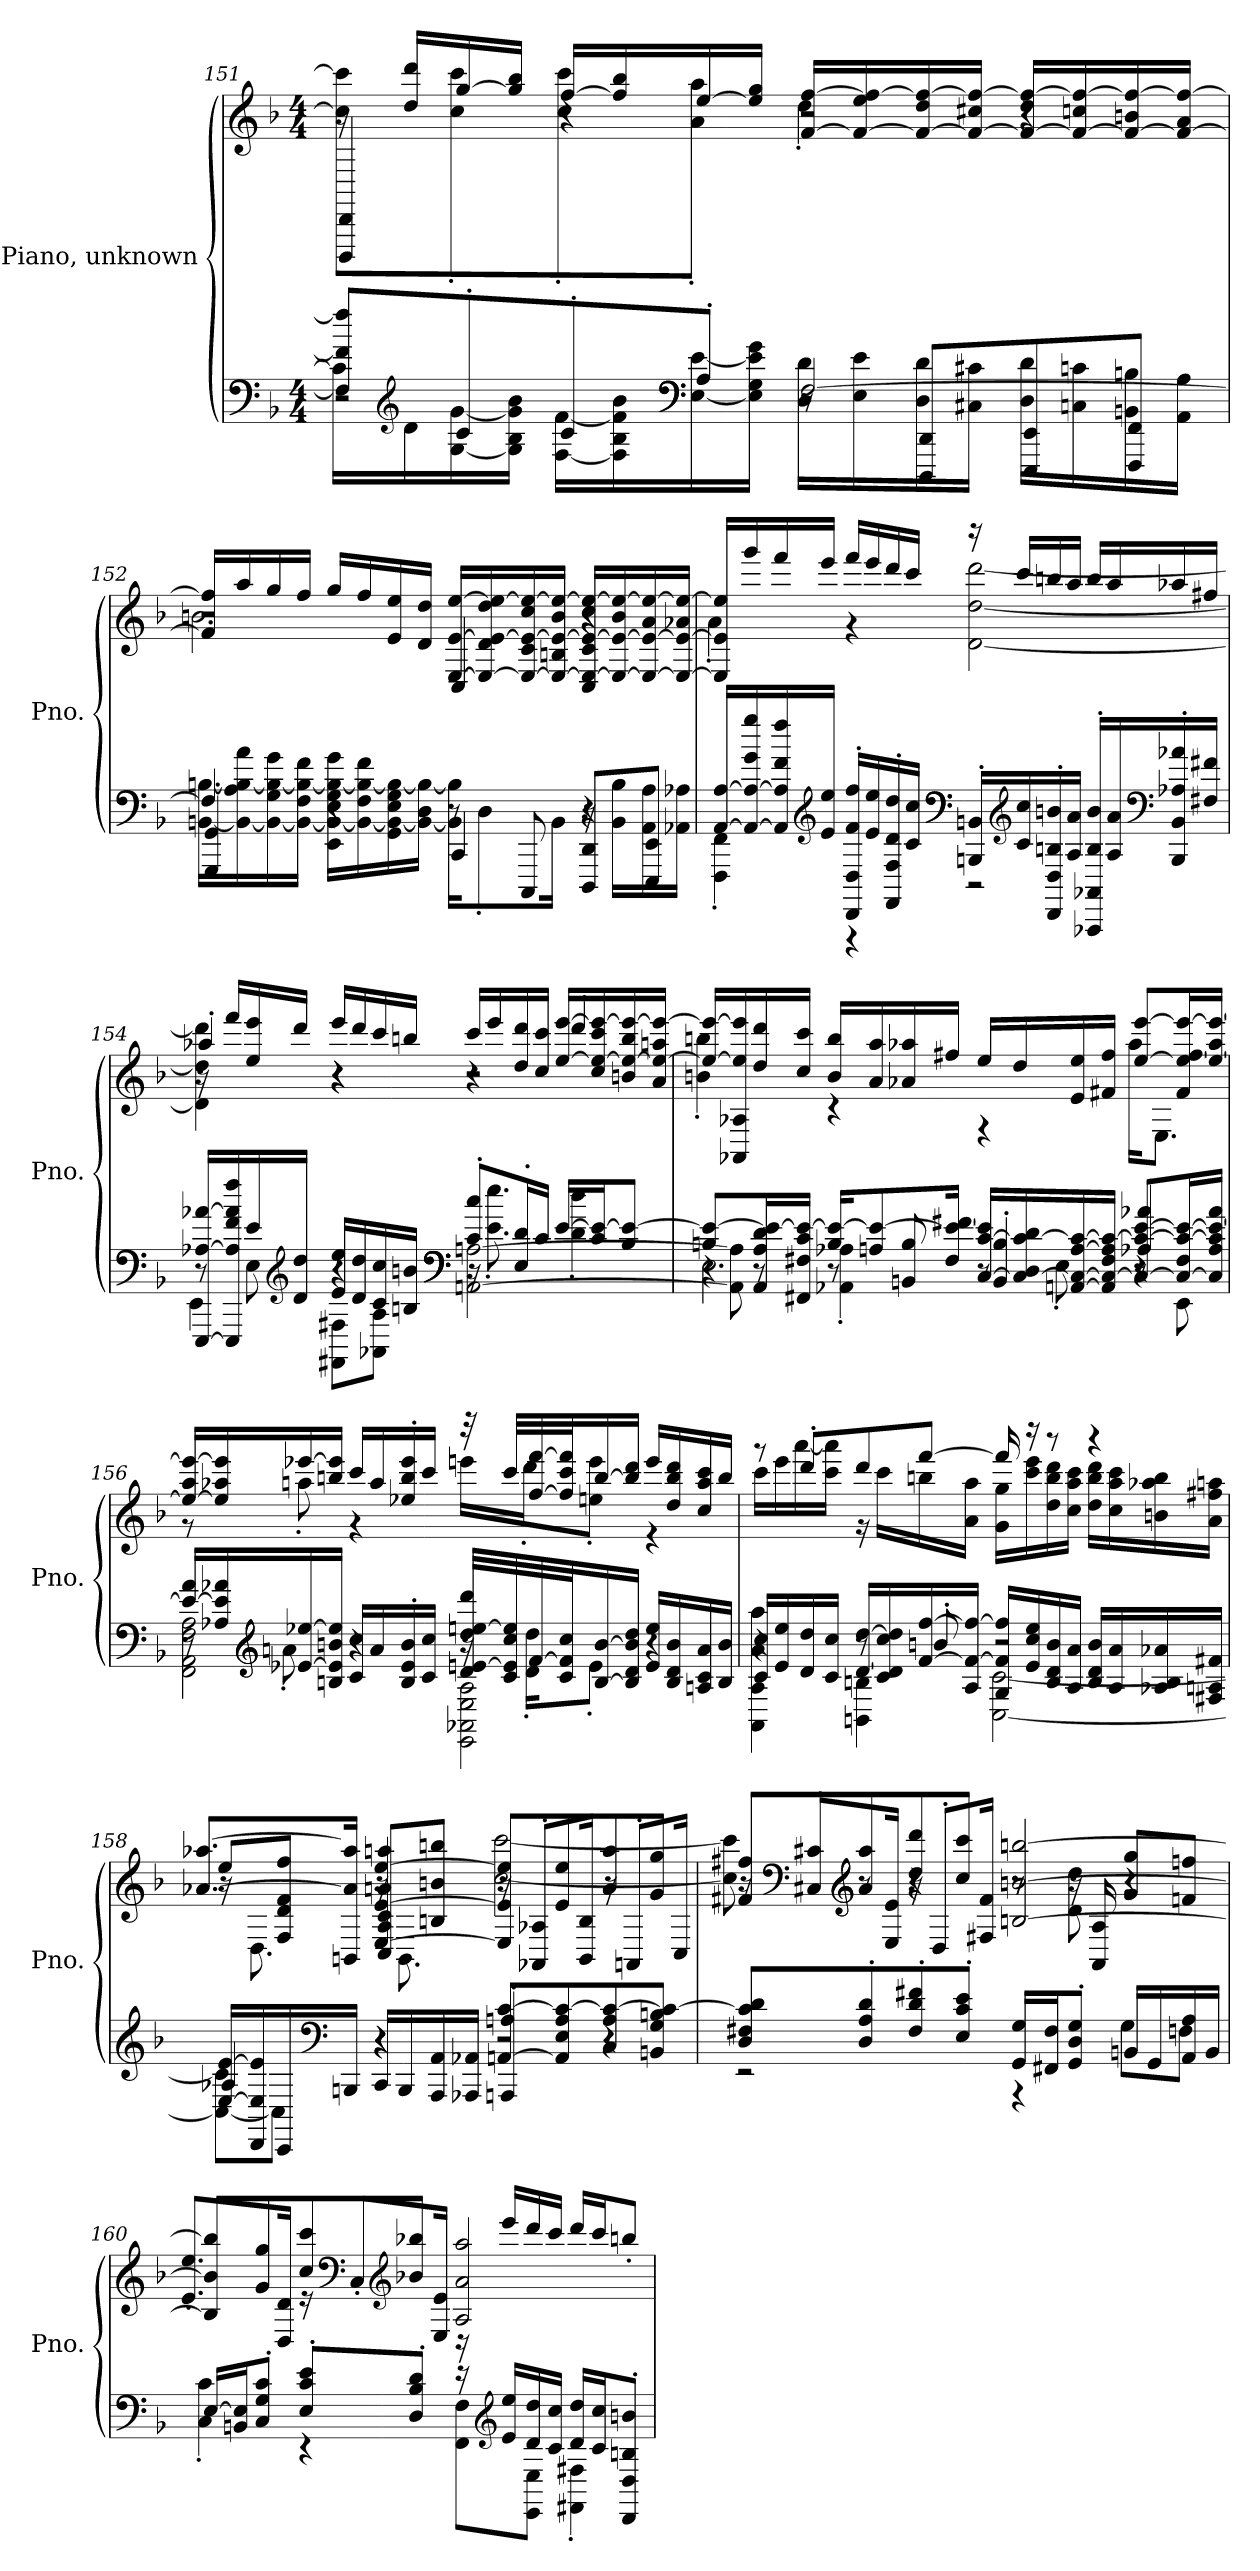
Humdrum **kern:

**kern	**kern
*part1	*part1
*staff2	*staff1
*I"Piano, unknown	*
*I'Pno.	*
!!LO:LB:g=z
*clefF4	*clefG2
*k[b-]	*k[b-]
*M4/4	*M4/4
=151	=151
*^	*^
*	*^	*	*^
8F/] 8f/] 8ff/]L	16c\LL]	2r	16r	8cc\] 8ccc\]L	4DDD/ 4DD/
*clefG2	*	*	*	*	*
.	16d\	.	16dd/ 16ddd/LL	.	.
8c'/	[16G\ [16g\	.	[16gg/	8cc\' 8ccc\'	.
.	16G\] 16B-\ 16g\] 16b-\JJ	.	16gg/] 16bb-/JJ	.	.
8c'/	[16F\ [16f\LL	.	[16ff/LL	8cc\' 8ccc\'	4r
.	16F\] 16B-\ 16f\] 16b-\	.	16ff/] 16bb-/	.	.
*clefF4	*	*	*	*	*
8A'/J	[16E\ [16e\	.	[16ee/	8a\' 8aa\'J	.
.	16E\] 16G\ 16e\] 16g\JJ	.	16ee/] 16gg/JJ	.	.
[2F/	16D\ 16d\LL	8r	[16f/ [16ff/LL	4dd'\	2r
.	16E\ 16e\	.	16f/_ 16ee/ 16ff/_	.	.
.	16D\ 16d\	8DDD/ 8DD/L	16f/_ 16dd/ 16ff/_	.	.
.	16C#X\ 16c#X\JJ	.	16f/_ 16cc#X/ 16ff/_JJ	.	.
.	16D\ 16d\LL	8EEE/ 8EE/	16f/_ 16dd/ 16ff/_LL	4r	.
.	16Cn\ 16cn\	.	16f/_ 16ccn/ 16ff/_	.	.
.	16BBn\ 16Bn\	8FFF/ 8FF/J	16f/_ 16bn/ 16ff/_	.	.
.	16AA\ 16A\JJ	.	16f/_ 16a/ 16ff/_JJ	.	.
!!LO:LB:g=z	!!	!!
=152	=152	=152	=152	=152	=152
4F/]	[16BBn\ [16Bn\LL	4GGG/' 4GG/'	16f/] 16ff/]LL	2.bn\	2r
.	16BB\_ 16A\ 16B\_ 16a\	.	16aa/	.	.
.	16BB\_ 16G\ 16B\_ 16g\	.	16gg/	.	.
.	16BB\_ 16F\ 16B\_ 16f\JJ	.	16ff/JJ	.	.
4r	16EE\ 16BB\_ 16E\ 16G\ 16B\_ 16g\LL	4r	16gg/LL	.	.
.	16BB\_ 16F\ 16B\_ 16f\	.	16ff/	.	.
.	16GG\ 16BB\_ 16E\ 16G\ 16B\_	.	16e/ 16ee/	.	.
.	16BB\_ 16D\ 16B\_JJ	.	16d/ 16dd/JJ	.	.
8r	16BB\] 16B\]KL	4CC/	[16E/ [16e/ [16ee/LL	.	4C/
.	8D'\	.	16E/_ 16d/ 16e/_ 16dd/ 16ee/_	.	.
8CCC/	.	.	16E/_ 16c/ 16e/_ 16cc/ 16ee/_	.	.
.	16BB\Jk	.	16E/_ 16Bn/ 16e/_ 16b/ 16ee/_JJ	.	.
4r	16r	8DDD/ 8DD/L	16C/ 16E/_ 16c/ 16e/_ 16cc/ 16ee/_LL	4r	4r
.	16BB\ 16B\LL	.	16E/_ 16e/_ 16b/ 16ee/_	.	.
.	16AA\ 16A\	8EEE/ 8EE/J	16E/_ 16e/_ 16a/ 16ee/_	.	.
.	16AA-X\ 16A-X\JJ	.	16E/_ 16e/_ 16a-X/ 16ee/_JJ	.	.
*	*v	*v	*	*	*
*	*	*	*v	*v
!!LO:PB:g=z
=153	=153	=153	=153
[16AA/ [16A/LL	4FFF\' 4FF\'	16E/] 16e/] 16ee/]LL	4a'\
16AA/_ 16A/_ 16g/ 16gg/	.	16ggg/	.
16AA/] 16A/] 16f/ 16ff/	.	16fff/	.
*clefG2	*	*	*
16e/ 16ee/JJ	.	16eee/JJ	.
16DD/' 16D/' 16f/' 16ff/'LL	4r	16fff/LL	4r
16e/ 16ee/	.	16eee/	.
16FF/' 16F/' 16d/' 16dd/'	.	16ddd/	.
16c/ 16cc/JJ	.	16ccc/JJ	.
*clefF4	*	*	*
16BBBn/' 16BBn/'LL	2r	16r	[2d\ [2dd\ [2ddd\
*clefG2	*	*	*
16c/ 16cc/	.	16ccc/LL	.
16DD/' 16D/' 16Bn/' 16bn/'	.	16bbn/	.
16A/ 16a/JJ	.	16aa/JJ	.
16AAA-X/' 16AA-X/' 16B/' 16b/'LL	.	16bb/LL	.
16A/ 16a/	.	16aa/	.
*clefF4	*	*	*
16BBB/' 16BB/' 16A-X/' 16a-X/'	.	16aa-X/	.
16F#X/ 16f#X/JJ	.	16ff#X/JJ	.
!!LO:LB:g=z
=154	=154	=154	=154
*	*^	*	*^
[16EEE/ [16A-X/ [16a-X/LL	8r	4EE\	16r	4d\] 4dd\] 4ddd\]	4aa-X'/
16EEE/] 16A-/] 16f/ 16a-/] 16ff/	.	.	16fff/LL	.	.
16e/	8E\	.	16ee/ 16eee/	.	.
*clefG2	*	*	*	*	*
16d/ 16dd/JJ	.	.	16ddd/JJ	.	.
16e/ 16ee/LL	4r	8FF#X\ 8F#X\L	16eee/LL	4r	4r
16d/ 16dd/	.	.	16ddd/	.	.
16c/ 16cc/	.	8AA-X\ 8A-\J	16ccc/	.	.
16Bn/ 16bn/JJ	.	.	16bbn/JJ	.	.
*clefF4	*	*	*	*	*
8c/' 8cc/'L	16r	[2AAn\ [2An\	16ccc/LL	2r	4r
.	8.e\' 8.ee\'	.	16eee/	.	.
16E/' 16d/'L	.	.	16dd/ 16ddd/	.	.
16c/JJ	.	.	16cc/ 16ccc/JJ	.	.
[16e/LL	4d\' 4dd\'	.	[16ee/ [16eee/LL	.	4ddd'/
16c/ 16e/_J	.	.	16cc/ 16ee/_ 16ccc/ 16eee/_	.	.
8B/ 8e/_J	.	.	16bn/ 16ee/_ 16bb/ 16eee/_	.	.
.	.	.	16a/ 16ee/_ 16aan/ 16eee/_JJ	.	.
*	*	*	*	*v	*v
!!LO:LB:g=z
=155	=155	=155	=155	=155
*	*	*^	*	*
8Bn/ 8e/_L	2.E\	4r	8AA\] 8A\]	16ee/_ 16eee/_LL	4bn\' 4bbn\'
.	.	.	.	16AA-X/ 16A-X/ 16ee/] 16eee/]	.
16AA/ 16A/ 16d/ 16e/_L	.	.	8r	16dd/ 16ddd/	.
16FF#X/ 16F#X/ 16c/ 16e/_JJ	.	.	.	16cc/ 16ccc/JJ	.
16B/ 16e/_KL	.	8r	4AA-X\' 4A-X\'	16b/ 16bb/LL	4r
8An/ 8e/_	.	.	.	16a/ 16aa/	.
.	.	8BBn/ 8B/	.	16a-X/ 16aa-X/	.
16F#/ 16e/_ 16f#X/Jk	.	.	.	16ff#X/JJ	.
[16C/ [16c/ 16e/]LL	.	4BB/' 4B/'	8r	16ee/LL	4r
16C/_ 16D/ 16c/_ 16d/	.	.	.	16dd/	.
[16AAn/ 16C/_ [16A/ 16c/_	.	.	8E'\	16e/ 16ee/	.
16AA/] 16C/_ 16F#/ 16A/] 16c/_JJ	.	.	.	16f#X/ 16ff#/JJ	.
8C/_ 8c/_ [8e/L	8r	4A-X/' 4a-X/'	4r	[8ee/ [8eee/L	16aa-\KL
.	.	.	.	.	8.E\J
16C/_ 16F#/ 16c/_ 16e/_L	8EE\	.	.	16f#/ 16ee/_ 16ff#/ 16eee/_L	.
16C/] 16A-/ 16c/] 16e/_ 16a-/JJ	.	.	.	16ee/_ 16aa-/ 16eee/_JJ	.
*	*	*v	*v	*	*
!!LO:LB:g=z	!!
=156	=156	=156	=156	=156
16e/_ 16a/LL	8r	2FF\ 2AA\ 2F\ 2A\	16ee/_ 16aa/ 16eee/_LL	8r
16A-X/ 16e/] 16a-X/	.	.	16ee/] 16aa-X/ 16eee/]	.
*clefG2	*	*	*	*
[16e-X/ [16ee-X/	8an'\	.	[16eee-X/	8aan'\
16Bn/ 16e-/] 16bn/ 16ee-/]JJ	.	.	16bbn/ 16eee-/]JJ	.
16c/ 16cc/LL	4r	.	16ccc/LL	4r
16a/	.	.	16aa/	.
16B/' 16e-/' 16b/'	.	.	16ee-X/' 16bb/' 16eee-/'	.
16c/ 16cc/JJ	.	.	16ccc/JJ	.
32d/ [32en/ 32dd/ [32een/ 32ddd/LLL	16r	2EE\ 2AA-X\ 2E\ 2A-\	32r	16eeen\LL
32c/ 32e/] 32cc/ 32ee/]	.	.	32ccc/LLL	.
[32f/	16d\' 16dd\'KL	.	[32ff/ [32fff/	16ddd'\J
32c/ 32f/] 32cc/J	.	.	32ff/] 32ccc/ 32fff/]J	.
[16B/ [16b/	8e'\J	.	[16bb/	8een\' 8eee\'J
16B/] 16d/ 16b/] 16dd/JJ	.	.	16bb/] 16ddd/JJ	.
16e/ 16ee/LL	4r	.	16eee/LL	4r
16B/ 16d/ 16b/	.	.	16dd/ 16bb/ 16ddd/	.
16An/ 16c/ 16a/	.	.	16cc/ 16aa/ 16ccc/	.
16B/ 16b/JJ	.	.	16bb/JJ	.
!!LO:LB:g=z	!!
=157	=157	=157	=157	=157
16c/ 16cc/LL	4AA\ 4A\ 4a\ 4aa\	4r	8r	16ccc\LL
16e/ 16ee/	.	.	.	16eee\
16d/ 16dd/	.	.	8ddd'/L	[16aaa\
16c/ 16cc/JJ	.	.	.	16ccc\ 16aaa\]JJ
[16d/ [16dd/LL	4BBn\ 4Bn\	8r	8ddd/	16r
16c/ 16d/] 16cc/ 16dd/]	.	.	.	16ccc\LL
[16f/ [16ff/	.	8bn'/	[8fff/J	16bbn\
16A/ 16f/_ 16ff/_JJ	.	.	.	16a\ 16aa\JJ
16G/ 16f/] 16ff/]LL	[2C\ [2c\	2r	16fff/]	16g\ 16gg\LL
16e/ 16cc/ 16ee/	.	.	16r	16ccc\ 16eee\
16B/ 16d/ 16b/	.	.	8r	16dd\ 16bb\ 16ddd\
16A/ 16a/JJ	.	.	.	16cc\ 16aa\ 16ccc\JJ
16B/ 16d/ 16b/LL	.	.	4r	16dd\ 16bb\ 16ddd\LL
16A/ 16a/	.	.	.	16cc\ 16aa\ 16ccc\
16A-X/ 16B/ 16a-X/	.	.	.	16bn\ 16aa-X\ 16bb\
16F#X/ 16An/ 16f#X/JJ	.	.	.	16a\ 16ff#X\ 16aan\JJ
!!LO:LB:g=z
=158	=158	=158	=158	=158
*	*	*	*	*^
[16E/ [16e/LL	8C\_ 8c\]L	4A-X/	8ee/L	16r	[8.a-X/ [8.aa-X/L
16DD/ 16E/] 16e/]	.	.	.	8.D\	.
16CC/	8C\J]	.	8F/ 8d/ 8f/ 8ff/J	.	.
*clefF4	*	*	*	*	*
16BBBn/JJ	.	.	.	.	16BBn/ 16a-/] 16aa-/]Jk
16CC/LL	4r	4r	[4E/ [4e/ [4ee/	16r	8C/ 8A/ 8c/ 8an/ 8aan/L
16BBB/	.	.	.	8.BB\	.
16AAA/ 16AA/	.	.	.	.	8Bn/ 8bn/ 8bbn/J
16AAA-X/ 16AA-X/JJ	.	.	.	.	.
[8AAn/ [8c/L	2r	4AAAn/' 4An/'	8E/] 8e/] 8ee/]L	[2cc\ [2ccc\	16r
.	.	.	.	.	8AA-X/' 8A-X/'L
8AA/] 8E/ 8A/ 8c/_	.	.	8e/ 8ee/	.	.
.	.	.	.	.	16BB/ 16B/Jk
8C/ 8A/ 8c/_	.	4r	8a/ 8aa/	.	16r
.	.	.	.	.	8AAn'/L
8BBn/ 8G/ 8Bn/ 8c/_J	.	.	8g/ 8gg/J	.	.
.	.	.	.	.	16C/Jk
*	*v	*v	*	*	*
!!LO:PB:g=z	!!	!!
=159	=159	=159	=159	=159
8D/ 8F#X/ 8c/] 8d/L	2r	8f#X/ 8ff#X/L	8cc\] 8ccc\]	16r
*	*	*clefF4	*	*
.	.	.	.	8C#X/' 8c#X/'L
*	*	*clefG2	*	*
8D/' 8A/' 8d/'	.	8a/ 8aa/	8r	.
.	.	.	.	16E/ 16e/Jk
8F#/' 8d/' 8f#X/'	.	8dd/ 8ddd/	4r	16r
.	.	.	.	8D'/L
8E/' 8c/' 8e/'J	.	8cc/ 8ccc/J	.	.
.	.	.	.	16F#X/ 16f#/Jk
16GG/ 16G/LL	4r	[2Bn/ [2bn/ [2bbn/	8r	8r
16FF#X/ 16F#/J	.	.	.	.
8GG/' 8D/' 8G/'J	.	.	8d\ 8dd\	16r
.	.	.	.	16AA/ 16A/
16BBn/LL	8G\L	.	4r	8g/ 8gg/L
16GG/	.	.	.	.
16AA/ 16A/	8Fn\J	.	.	8fn/ 8ffn/J
16BB/JJ	.	.	.	.
*	*	*	*v	*v
!!LO:LB:g=z
=160	=160	=160	=160
[16E/LL	4C\' 4c\'	8B/] 8b/] 8bb/]L	8.e/' 8.ee/'L
16BBn/ 16E/]J	.	.	.
8C/' 8G/' 8c/'J	.	8g/ 8gg/	.
.	.	.	16D/ 16d/Jk
8E/' 8c/' 8e/'L	4r	8cc/ 8ccc/	16r
*	*	*clefF4	*
.	.	.	8C'/L
*	*	*clefG2	*
8D/' 8B-/' 8d/'J	.	8b-X/ 8bb-X/J	.
.	.	.	16E/ 16e/Jk
16r	8FF\ 8F\L	2A/ 2a/ 2aa/	16r
*clefG2	*	*	*
16e/ 16ee/LL	.	.	16eee/LL
16d/ 16dd/	8EE\ 8E\J	.	16ddd/
16c/ 16cc/JJ	.	.	16ccc/JJ
16d/ 16dd/LL	4FF#X\' 4F#X\'	.	16ddd/LL
16c/ 16cc/J	.	.	16ccc/J
8DD/' 8D/' 8Bn/' 8bn/'J	.	.	8bbn'/J
*v	*v	*	*
*	*v	*v
=	=
*-	*-
